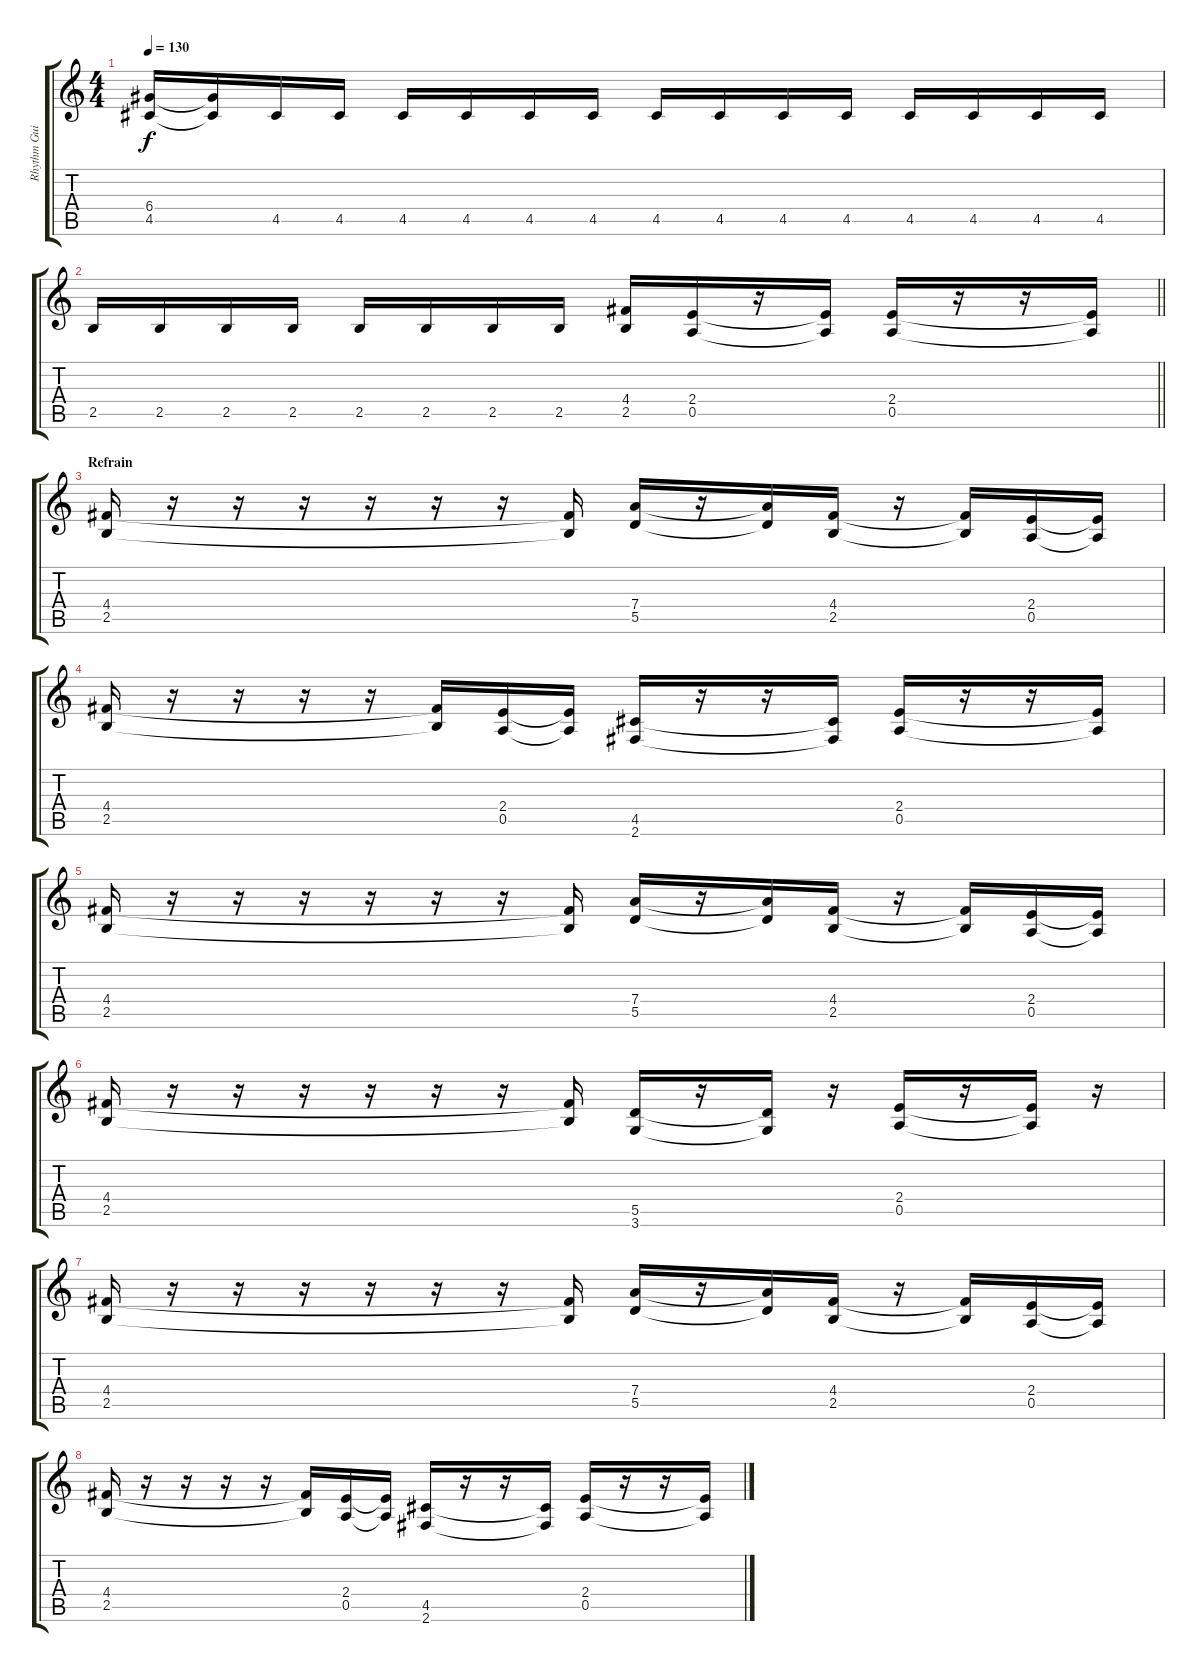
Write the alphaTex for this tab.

\track ("Rhythm Guitar" "Rhythm Gui") {instrument distortionguitar}
\staff {score tabs}
\tuning (E4 B3 G3 D3 A2 E2) {hide}
\ts (4 4)
\tempo 130
\clef g2
\ks c
(6.4 4.5).16{dy f} (6.4{t} 4.5{t}).16 4.5.16 4.5.16 4.5.16 4.5.16 4.5.16 4.5.16 4.5.16 4.5.16 4.5.16 4.5.16 4.5.16 4.5.16 4.5.16 4.5.16 |
\barLineRight lightlight
2.5.16 2.5.16 2.5.16 2.5.16 2.5.16 2.5.16 2.5.16 2.5.16 (4.4 2.5).16 (2.4 0.5).16 r.16 (2.4{t} 0.5{t}).16 (2.4 0.5).16 r.16 r.16 (2.4{t} 0.5{t}).16 |
\section ("" "Refrain")
(4.4 2.5).16 r.16 r.16 r.16 r.16 r.16 r.16 (4.4{t} 2.5{t}).16 (7.4 5.5).16 r.16 (7.4{t} 5.5{t}).16 (4.4 2.5).16 r.16 (4.4{t} 2.5{t}).16 (2.4 0.5).16 (2.4{t} 0.5{t}).16 |
(4.4 2.5).16 r.16 r.16 r.16 r.16 (4.4{t} 2.5{t}).16 (2.4 0.5).16 (2.4{t} 0.5{t}).16 (4.5 2.6).16 r.16 r.16 (4.5{t} 2.6{t}).16 (2.4 0.5).16 r.16 r.16 (2.4{t} 0.5{t}).16 |
(4.4 2.5).16 r.16 r.16 r.16 r.16 r.16 r.16 (4.4{t} 2.5{t}).16 (7.4 5.5).16 r.16 (7.4{t} 5.5{t}).16 (4.4 2.5).16 r.16 (4.4{t} 2.5{t}).16 (2.4 0.5).16 (2.4{t} 0.5{t}).16 |
(4.4 2.5).16 r.16 r.16 r.16 r.16 r.16 r.16 (4.4{t} 2.5{t}).16 (5.5 3.6).16 r.16 (5.5{t} 3.6{t}).16 r.16 (2.4 0.5).16 r.16 (2.4{t} 0.5{t}).16 r.16 |
(4.4 2.5).16 r.16 r.16 r.16 r.16 r.16 r.16 (4.4{t} 2.5{t}).16 (7.4 5.5).16 r.16 (7.4{t} 5.5{t}).16 (4.4 2.5).16 r.16 (4.4{t} 2.5{t}).16 (2.4 0.5).16 (2.4{t} 0.5{t}).16 |
(4.4 2.5).16 r.16 r.16 r.16 r.16 (4.4{t} 2.5{t}).16 (2.4 0.5).16 (2.4{t} 0.5{t}).16 (4.5 2.6).16 r.16 r.16 (4.5{t} 2.6{t}).16 (2.4 0.5).16 r.16 r.16 (2.4{t} 0.5{t}).16
